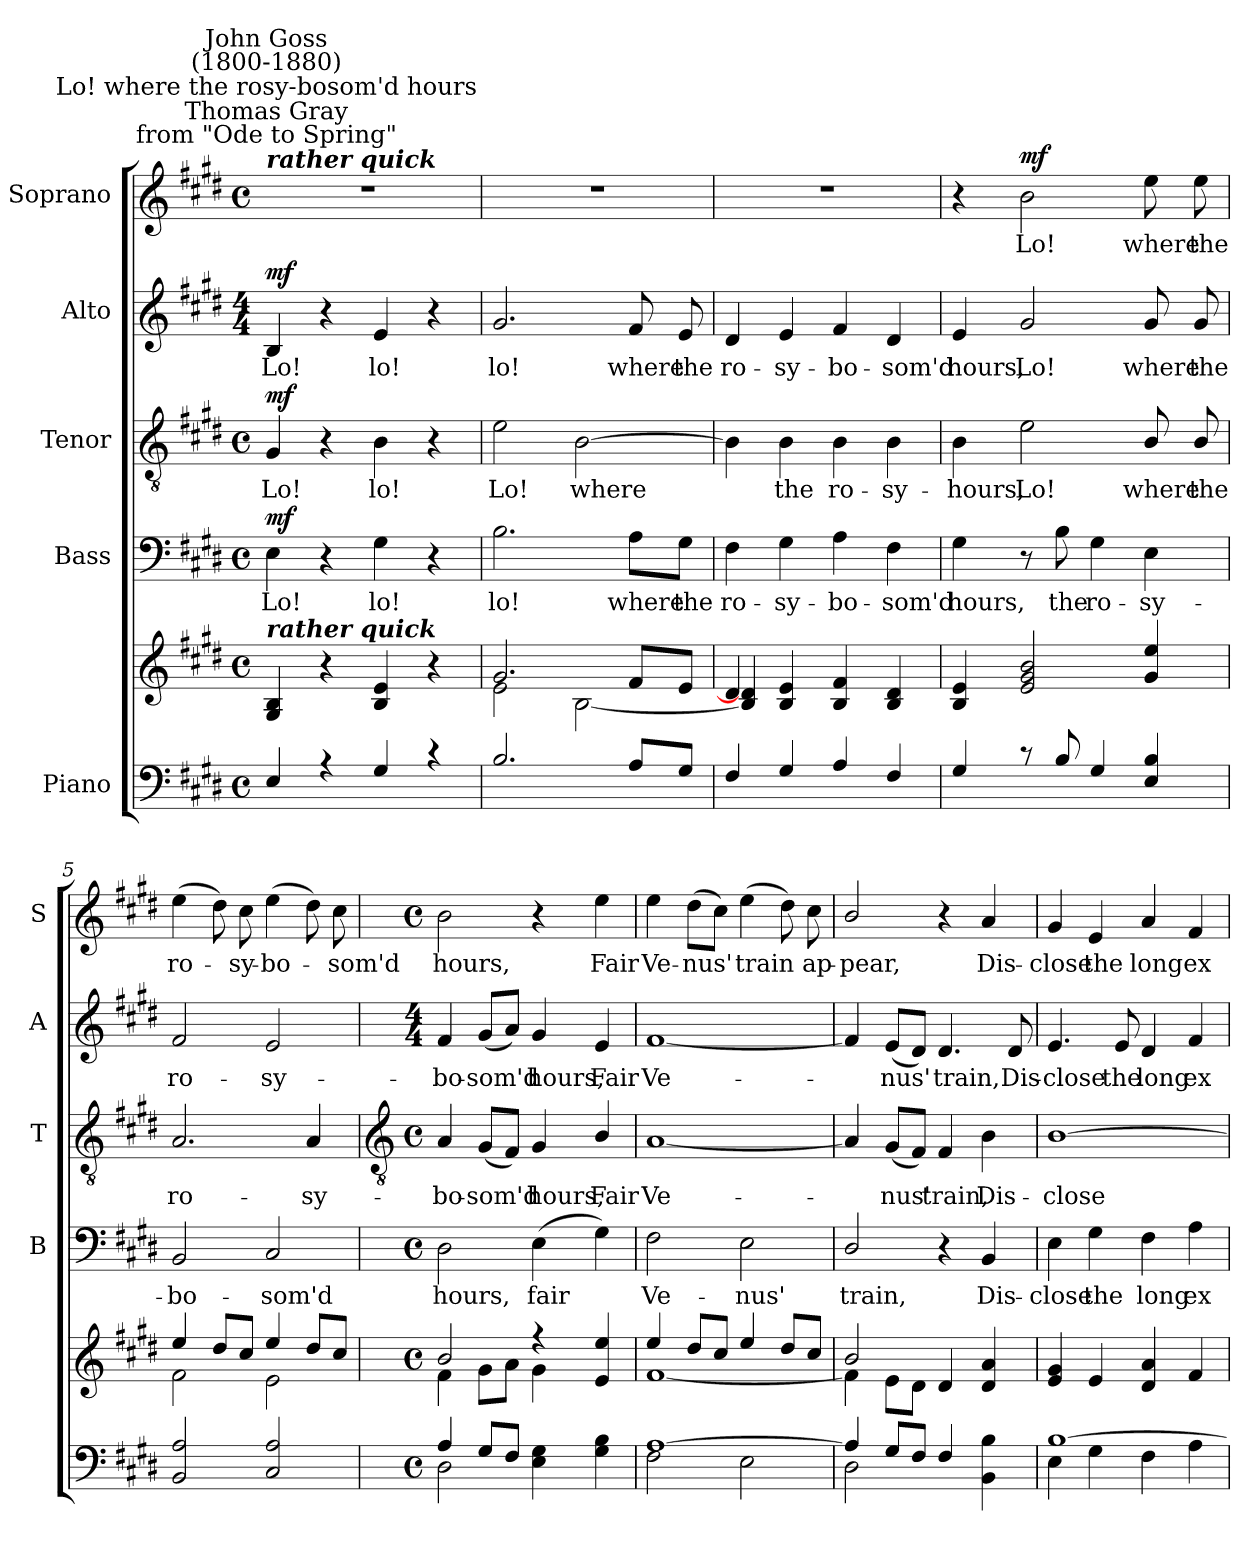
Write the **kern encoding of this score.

**kern	**kern	**dynam	**kern	**text	**dynam	**kern	**text	**dynam	**kern	**text	**dynam	**kern	**text	**dynam
*part5	*part5	*part5	*part4	*part4	*part4	*part3	*part3	*part3	*part2	*part2	*part2	*part1	*part1	*part1
*staff6	*staff5	*staff5/6	*staff4	*staff4	*staff4	*staff3	*staff3	*staff3	*staff2	*staff2	*staff2	*staff1	*staff1	*staff1
*I"Piano	*	*	*I"Bass	*	*	*I"Tenor	*	*	*I"Alto	*	*	*I"Soprano	*	*
*	*	*	*I'B	*	*	*I'T	*	*	*I'A	*	*	*I'S	*	*
*clefF4	*clefG2	*	*clefF4	*	*	*clefGv2	*	*	*clefG2	*	*	*clefG2	*	*
*k[f#c#g#d#]	*k[f#c#g#d#]	*	*k[f#c#g#d#]	*	*	*k[f#c#g#d#]	*	*	*k[f#c#g#d#]	*	*	*k[f#c#g#d#]	*	*
*E:	*E:	*	*E:	*	*	*E:	*	*	*E:	*	*	*E:	*	*
*M4/4	*M4/4	*	*M4/4	*	*	*M4/4	*	*	*M4/4	*	*	*M4/4	*	*
*met(c)	*met(c)	*	*met(c)	*	*	*met(c)	*	*	*	*	*	*met(c)	*	*
*MM112	*MM112	*	*MM112	*	*	*MM112	*	*	*MM112	*	*	*MM112	*	*
=1	=1	=1	=1	=1	=1	=1	=1	=1	=1	=1	=1	=1	=1	=1
*^	*^	*	*	*	*	*	*	*	*	*	*	*	*	*
!	!	!	!	!	!	!	!	!	!	!	!	!	!	!LO:TX:a:Bi:t=rather quick	!	!
!	!	!	!	!	!	!	!	!	!	!	!	!	!	!LO:TX:a:cj:t=Thomas Gray\nfrom "Ode to Spring"	!	!
!	!	!	!	!	!	!	!	!	!	!	!	!	!	!LO:TX:a:cj:t=Lo! where the rosy-bosom'd hours	!	!
!	!	!	!	!	!	!	!	!	!	!	!	!	!	!LO:TX:a:cj:t=John Goss\n(1800-1880)	!	!
!	!	!LO:TX:a:Bi:t=rather quick	!	!	!	!	!	!	!	!	!	!	!	!	!	!
!	!	!	!	!LO:DY:b=2	!	!LO:LY:b	!	!	!LO:LY:b	!	!	!LO:LY:b	!	!	!	!
!	!	!	!	!LO:DY:n=1:b	!	!	!LO:DY:b	!	!	!LO:DY:b	!	!	!LO:DY:b	!	!	!
4E	1ryy	4G# 4B	2.ryy	mf mf	4E	Lo!	mf	4G#	Lo!	mf	4B	Lo!	mf	1r	.	.
4r	.	4r	.	.	4r	.	.	4r	.	.	4r	.	.	.	.	.
!	!	!	!	!	!	!LO:LY:b	!	!	!LO:LY:b	!	!	!LO:LY:b	!	!	!	!
4G#	.	4B 4e	.	.	4G#	lo!	.	4B	lo!	.	4e	lo!	.	.	.	.
4r	.	4r	4ryy	.	4r	.	.	4r	.	.	4r	.	.	.	.	.
=2	=2	=2	=2	=2	=2	=2	=2	=2	=2	=2	=2	=2	=2	=2	=2	=2
!	!	!	!	!	!	!LO:LY:b	!	!	!LO:LY:b	!	!	!LO:LY:b	!	!	!	!
2.B	1ryy	2.g#	2e\	.	2.B	lo!	.	2e	Lo!	.	2.g#	lo!	.	1r	.	.
!	!	!	!	!	!	!	!	!	!LO:LY:b	!	!	!	!	!	!	!
.	.	.	[2B\	.	.	.	.	[2B	where	.	.	.	.	.	.	.
!	!	!	!	!	!	!LO:LY:b	!	!	!	!	!	!LO:LY:b	!	!	!	!
8AL	.	8f#L	.	.	8A\L	where	.	.	.	.	8f#	where	.	.	.	.
!	!	!	!	!	!	!LO:LY:b	!	!	!	!	!	!LO:LY:b	!	!	!	!
8G#J	.	8eJ	.	.	8G#\J	the	.	.	.	.	8e	the	.	.	.	.
=3	=3	=3	=3	=3	=3	=3	=3	=3	=3	=3	=3	=3	=3	=3	=3	=3
!	!	!	!	!	!	!LO:LY:b	!	!	!	!	!	!LO:LY:b	!	!	!	!
4F#	1ryy	4d#	4B/] 4d#/]	.	4F#	ro-	.	4B]	.	.	4d#	ro-	.	1r	.	.
!	!	!	!	!	!	!LO:LY:b	!	!	!LO:LY:b	!	!	!LO:LY:b	!	!	!	!
4G#	.	4B 4e	2.ryy	.	4G#	-sy-	.	4B	the	.	4e	-sy-	.	.	.	.
!	!	!	!	!	!	!LO:LY:b	!	!	!LO:LY:b	!	!	!LO:LY:b	!	!	!	!
4A	.	4B 4f#	.	.	4A	-bo-	.	4B	ro-	.	4f#	-bo-	.	.	.	.
!	!	!	!	!	!	!LO:LY:b	!	!	!LO:LY:b	!	!	!LO:LY:b	!	!	!	!
4F#	.	4B 4d#	.	.	4F#	-som'd	.	4B	-sy-	.	4d#	-som'd	.	.	.	.
=4	=4	=4	=4	=4	=4	=4	=4	=4	=4	=4	=4	=4	=4	=4	=4	=4
!	!	!	!	!	!	!LO:LY:b	!	!	!LO:LY:b	!	!	!LO:LY:b	!	!	!	!
4G#	1ryy	4B 4e	1ryy	.	4G#	hours,	.	4B	-hours,	.	4e	hours,	.	4r	.	.
!	!	!	!	!	!	!	!	!	!LO:LY:b	!	!	!LO:LY:b	!	!	!LO:LY:b	!LO:DY:b
8r	.	2e 2g# 2b	.	.	8r	.	.	2e	Lo!	.	2g#	Lo!	.	2b	Lo!	mf
!	!	!	!	!	!	!LO:LY:b	!	!	!	!	!	!	!	!	!	!
8B	.	.	.	.	8B	the	.	.	.	.	.	.	.	.	.	.
!	!	!	!	!	!	!LO:LY:b	!	!	!	!	!	!	!	!	!	!
4G#	.	.	.	.	4G#	ro-	.	.	.	.	.	.	.	.	.	.
!	!	!	!	!	!	!LO:LY:b	!	!	!LO:LY:b	!	!	!LO:LY:b	!	!	!LO:LY:b	!
4E 4B	.	4g# 4ee	.	.	4E	-sy-	.	8B/	where	.	8g#	where	.	8ee	where	.
!	!	!	!	!	!	!	!	!	!LO:LY:b	!	!	!LO:LY:b	!	!	!LO:LY:b	!
.	.	.	.	.	.	.	.	8B/	the	.	8g#	the	.	8ee	the	.
=5	=5	=5	=5	=5	=5	=5	=5	=5	=5	=5	=5	=5	=5	=5	=5	=5
!	!	!	!	!	!	!LO:LY:b	!	!	!LO:LY:b	!	!	!LO:LY:b	!	!	!LO:LY:b	!
2BB 2A	1ryy	4ee/	2f#\	.	2BB	-bo-	.	2.A	ro-	.	2f#	ro-	.	(>4ee	ro-	.
.	.	8dd#/L	.	.	.	.	.	.	.	.	.	.	.	8dd#)	.	.
!	!	!	!	!	!	!	!	!	!	!	!	!	!	!	!LO:LY:b	!
.	.	8cc#/J	.	.	.	.	.	.	.	.	.	.	.	8cc#	sy-	.
!	!	!	!	!	!	!LO:LY:b	!	!	!	!	!	!LO:LY:b	!	!	!LO:LY:b	!
2C# 2A	.	4ee/	2e\	.	2C#	-som'd	.	.	.	.	2e	-sy-	.	(>4ee	-bo-	.
!	!	!	!	!	!	!	!	!	!LO:LY:b	!	!	!	!	!	!	!
.	.	8dd#/L	.	.	.	.	.	4A	-sy-	.	.	.	.	8dd#)	.	.
!	!	!	!	!	!	!	!	!	!	!	!	!	!	!	!LO:LY:b	!
.	.	8cc#/J	.	.	.	.	.	.	.	.	.	.	.	8cc#	som'd	.
!!LO:LB:g=z
=6	=6	=6	=6	=6	=6	=6	=6	=6	=6	=6	=6	=6	=6	=6	=6	=6
*	*	*	*	*	*	*	*	*clefGv2	*	*	*	*	*	*	*	*
*M4/4	*	*M4/4	*	*	*M4/4	*	*	*M4/4	*	*	*M4/4	*	*	*M4/4	*	*
*met(c)	*	*met(c)	*	*	*met(c)	*	*	*met(c)	*	*	*	*	*	*met(c)	*	*
!	!	!	!	!	!	!LO:LY:b	!	!	!LO:LY:b	!	!	!LO:LY:b	!	!	!LO:LY:b	!
4A/	2D#\	2b/	4f#\	.	2D#	hours,	.	4A	-bo-	.	4f#	-bo-	.	2b	hours,	.
!	!	!	!	!	!	!	!	!	!LO:LY:b	!	!	!LO:LY:b	!	!	!	!
8G#/L	.	.	8g#\L	.	.	.	.	(<8G#L	-som'd	.	(<8g#L	-som'd	.	.	.	.
8F#/J	.	.	8a\J	.	.	.	.	8F#J)	.	.	8aJ)	.	.	.	.	.
!	!	!	!	!	!	!LO:LY:b	!	!	!LO:LY:b	!	!	!LO:LY:b	!	!	!	!
2ryy	4E\ 4G#\	4r	4g#\	.	(>4E	fair	.	4G#	hours,	.	4g#	hours,	.	4r	.	.
!	!	!	!	!	!	!	!	!	!LO:LY:b	!	!	!LO:LY:b	!	!	!LO:LY:b	!
.	4G#\ 4B\	4e/ 4ee/	4ryy	.	4G#)	.	.	4B/	Fair	.	4e	Fair	.	4ee	Fair	.
=7	=7	=7	=7	=7	=7	=7	=7	=7	=7	=7	=7	=7	=7	=7	=7	=7
!	!	!	!	!	!	!LO:LY:b	!	!	!LO:LY:b	!	!	!LO:LY:b	!	!	!LO:LY:b	!
[1A	2F#\	4ee/	[1f#\	.	2F#	Ve-	.	[1A	Ve-	.	[1f#	Ve-	.	4ee	Ve-	.
!	!	!	!	!	!	!	!	!	!	!	!	!	!	!	!LO:LY:b	!
.	.	8dd#/L	.	.	.	.	.	.	.	.	.	.	.	(>8dd#L	-nus'	.
.	.	8cc#/J	.	.	.	.	.	.	.	.	.	.	.	8cc#J)	.	.
!	!	!	!	!	!	!LO:LY:b	!	!	!	!	!	!	!	!	!LO:LY:b	!
.	2E\	4ee/	.	.	2E	-nus'	.	.	.	.	.	.	.	(>4ee	train	.
.	.	8dd#/L	.	.	.	.	.	.	.	.	.	.	.	8dd#)	.	.
!	!	!	!	!	!	!	!	!	!	!	!	!	!	!	!LO:LY:b	!
.	.	8cc#/J	.	.	.	.	.	.	.	.	.	.	.	8cc#	ap-	.
=8	=8	=8	=8	=8	=8	=8	=8	=8	=8	=8	=8	=8	=8	=8	=8	=8
!	!	!	!	!	!	!LO:LY:b	!	!	!	!	!	!	!	!	!LO:LY:b	!
4A/]	2D#\	2b/	4f#\]	.	2D#/	train,	.	4A]	.	.	4f#]	.	.	2b/	-pear,	.
!	!	!	!	!	!	!	!	!	!LO:LY:b	!	!	!LO:LY:b	!	!	!	!
8G#/L	.	.	8e\L	.	.	.	.	(<8G#L	nus'	.	(<8eL	nus'	.	.	.	.
8F#/J	.	.	8d#\J	.	.	.	.	8F#J)	.	.	8d#J)	.	.	.	.	.
!	!	!	!	!	!	!	!	!	!LO:LY:b	!	!	!LO:LY:b	!	!	!	!
4F#/	2ryy	4d#	2ryy	.	4r	.	.	4F#	train,	.	4.d#	train,	.	4r	.	.
!	!	!	!	!	!	!LO:LY:b	!	!	!LO:LY:b	!	!	!	!	!	!LO:LY:b	!
4BB\ 4B\	.	4d# 4a	.	.	4BB	Dis-	.	4B	Dis-	.	.	.	.	4a	Dis-	.
!	!	!	!	!	!	!	!	!	!	!	!	!LO:LY:b	!	!	!	!
.	.	.	.	.	.	.	.	.	.	.	8d#	Dis-	.	.	.	.
=9	=9	=9	=9	=9	=9	=9	=9	=9	=9	=9	=9	=9	=9	=9	=9	=9
!	!	!	!	!	!	!LO:LY:b	!	!	!LO:LY:b	!	!	!LO:LY:b	!	!	!LO:LY:b	!
[1B	4E\	4e 4g#	1ryy	.	4E	-close	.	[1B	-close	.	4.e	-close	.	4g#	-close	.
!	!	!	!	!	!	!LO:LY:b	!	!	!	!	!	!	!	!	!LO:LY:b	!
.	4G#\	4e	.	.	4G#	the	.	.	.	.	.	.	.	4e	the	.
!	!	!	!	!	!	!	!	!	!	!	!	!LO:LY:b	!	!	!	!
.	.	.	.	.	.	.	.	.	.	.	8e	the	.	.	.	.
!	!	!	!	!	!	!LO:LY:b	!	!	!	!	!	!LO:LY:b	!	!	!LO:LY:b	!
.	4F#\	4d# 4a	.	.	4F#	long	.	.	.	.	4d#	long	.	4a	long	.
!	!	!	!	!	!	!LO:LY:b	!	!	!	!	!	!LO:LY:b	!	!	!LO:LY:b	!
.	4A\	4f#	.	.	4A	ex-	.	.	.	.	4f#	ex-	.	4f#	ex-	.
*v	*v	*	*	*	*	*	*	*	*	*	*	*	*	*	*	*
*	*v	*v	*	*	*	*	*	*	*	*	*	*	*	*	*
=	=	=	=	=	=	=	=	=	=	=	=	=	=	=
*-	*-	*-	*-	*-	*-	*-	*-	*-	*-	*-	*-	*-	*-	*-
